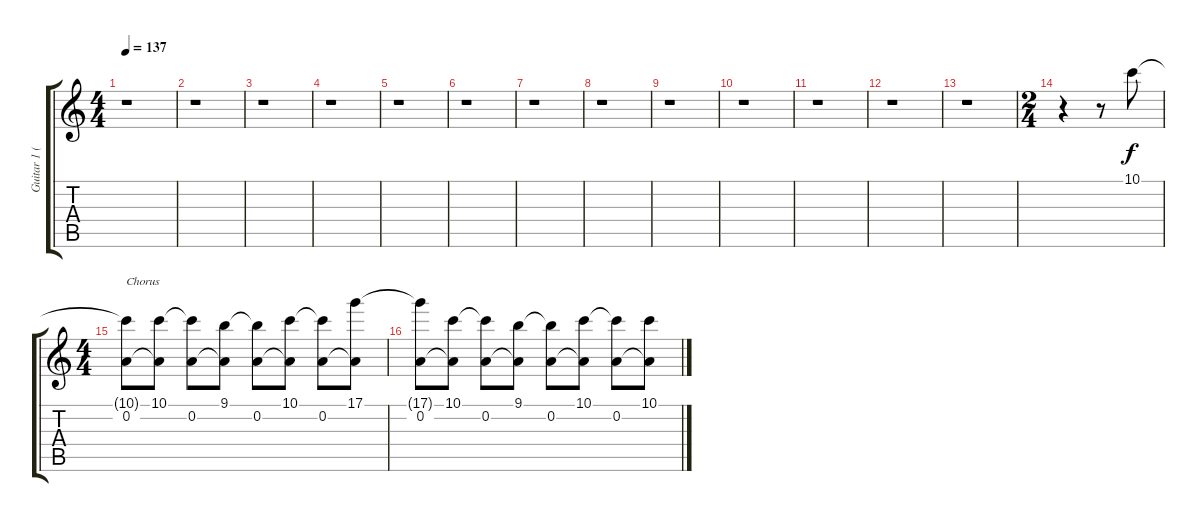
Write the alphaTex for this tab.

\track ("Guitar 1 (Clean)" "Guitar 1 (") {instrument acousticguitarnylon}
\staff {score tabs}
\tuning (D4 A3 F3 C3 G2 D2) {hide}
\ts (4 4)
\tempo 137
\clef g2
\ks c
r.1{dy mp} |
r.1 |
r.1 |
r.1 |
r.1 |
r.1 |
r.1 |
r.1 |
r.1 |
r.1 |
r.1 |
r.1 |
r.1 |
\ts (2 4)
r.4 r.8 10.1.8{dy f} |
\ts (4 4)
(10.1{t} 0.2).8{txt "Chorus"} (10.1 0.2{t}).8 (10.1{t} 0.2).8 (9.1 0.2{t}).8 (9.1{t} 0.2).8 (10.1 0.2{t}).8 (10.1{t} 0.2).8 (17.1 0.2{t}).8 |
(17.1{t} 0.2).8 (10.1 0.2{t}).8 (10.1{t} 0.2).8 (9.1 0.2{t}).8 (9.1{t} 0.2).8 (10.1 0.2{t}).8 (10.1{t} 0.2).8 (10.1 0.2{t}).8
